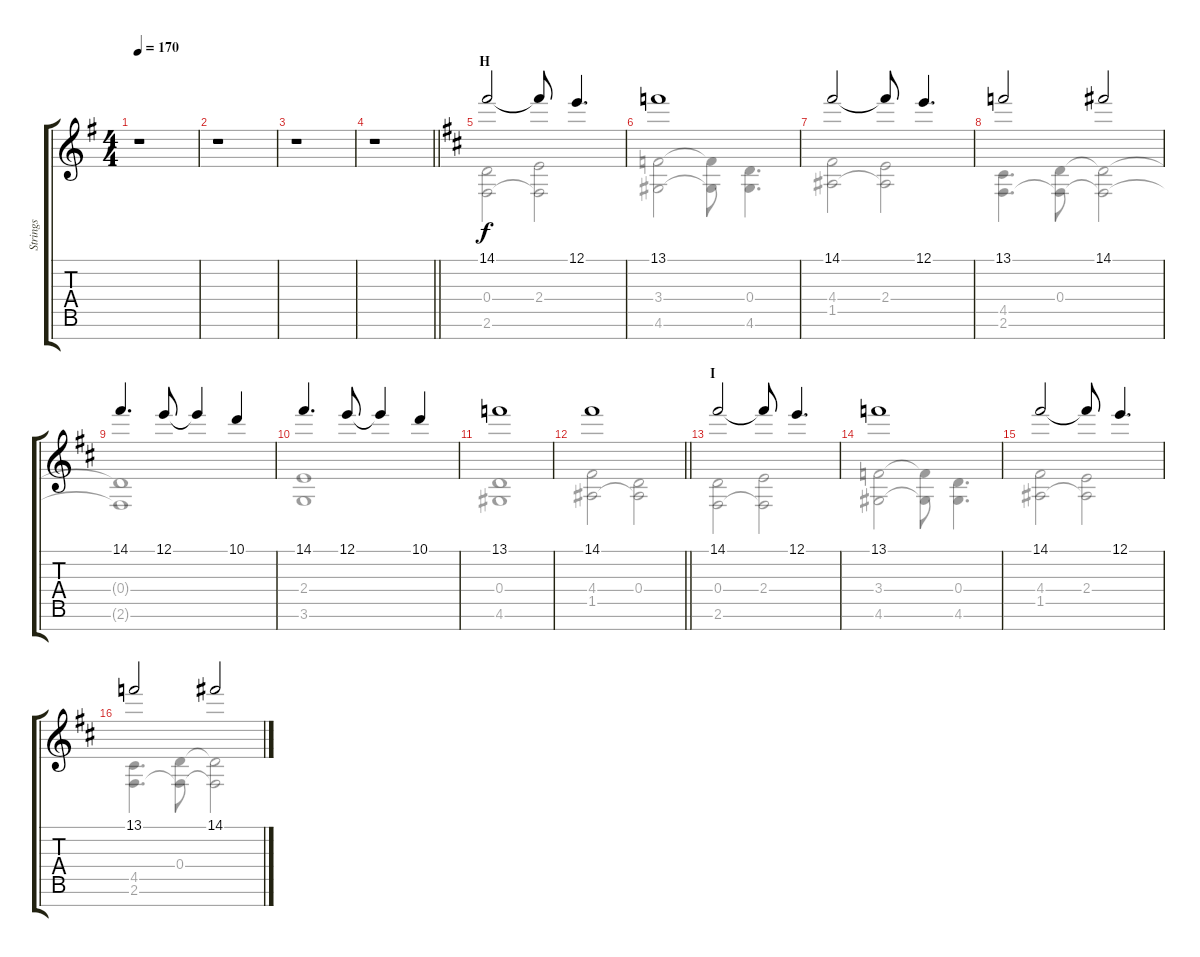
\track ("Strings" "Strings") {instrument stringensemble1}
\staff {score tabs}
\tuning (E5 B4 G4 D4 A3 E3 B2) {hide}
\voice
\ts (4 4)
\tempo 170
\clef g2
\ks g
r.1{dy f} |
r.1 |
r.1 |
\barLineRight lightlight
r.1 |
\section ("" "H")
\ks d
14.1.2 14.1{t}.8 12.1.4{d} |
13.1.1 |
14.1.2 14.1{t}.8 12.1.4{d} |
13.1.2 14.1.2 |
14.1.4{d} 12.1.8 12.1{t}.4 10.1.4 |
14.1.4{d} 12.1.8 12.1{t}.4 10.1.4 |
13.1.1 |
\barLineRight lightlight
14.1.1 |
\section ("" "I")
14.1.2 14.1{t}.8 12.1.4{d} |
13.1.1 |
14.1.2 14.1{t}.8 12.1.4{d} |
13.1.2 14.1.2
\voice
\clef g2
\ottava regular
\simile none
\ks g
|
|
|
\barLineRight lightlight
|
\ks d
(0.4 2.6).2 (2.4 2.6{t}).2 |
(3.4 4.6).2 (3.4{t} 4.6{t}).8 (0.4 4.6).4{d} |
(4.4 1.5).2 (2.4 1.5{t}).2 |
(4.5 2.6).4{d} (0.4 2.6{t}).8 (0.4{t} 2.6{t}).2 |
(0.4{t} 2.6{t}).1 |
(2.4 3.6).1 |
(0.4 4.6).1 |
\barLineRight lightlight
(4.4 1.5).2 (0.4 1.5{t}).2 |
(0.4 2.6).2 (2.4 2.6{t}).2 |
(3.4 4.6).2 (3.4{t} 4.6{t}).8 (0.4 4.6).4{d} |
(4.4 1.5).2 (2.4 1.5{t}).2 |
(4.5 2.6).4{d} (0.4 2.6{t}).8 (0.4{t} 2.6{t}).2
